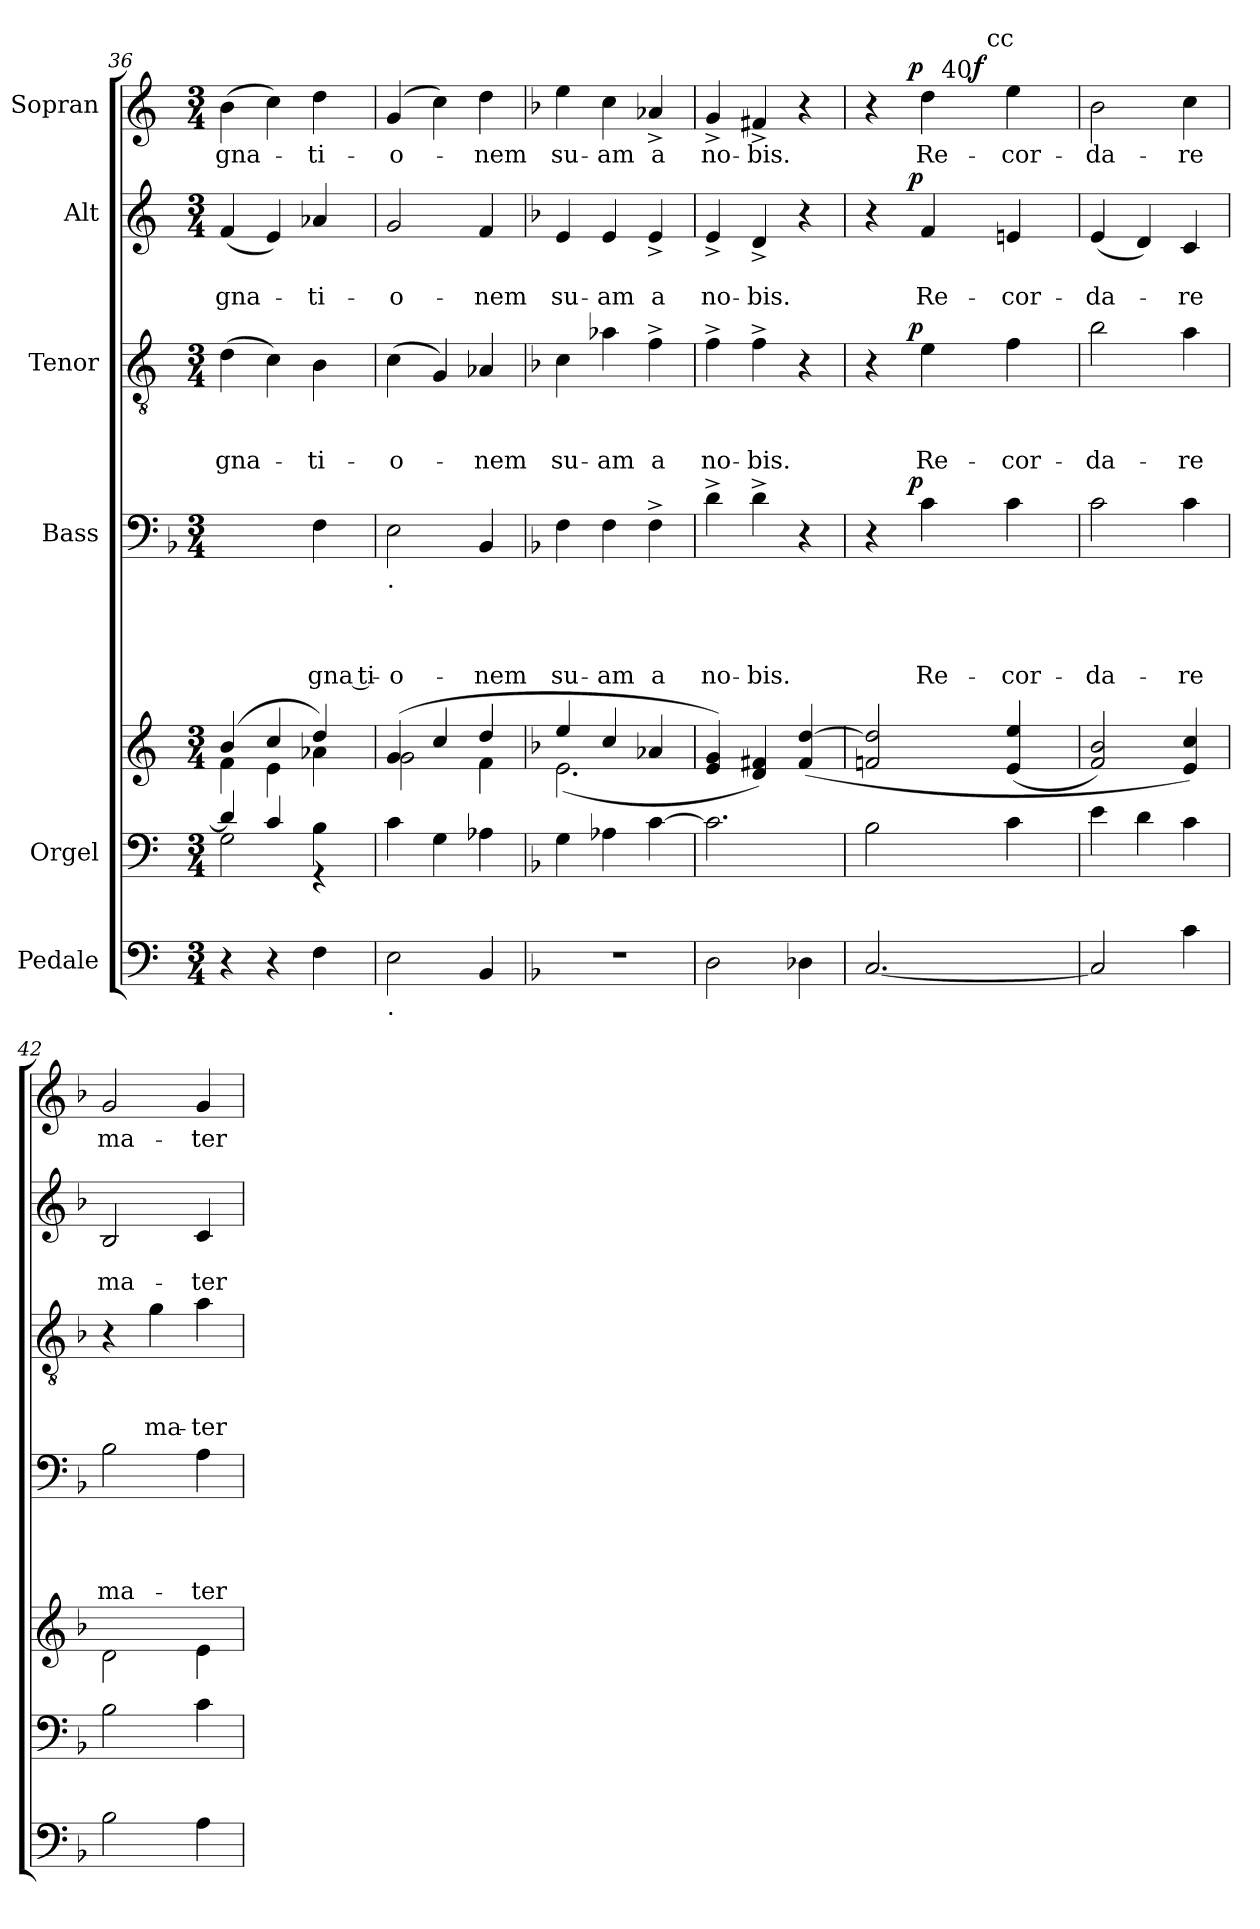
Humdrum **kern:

**kern	**kern	**kern	**kern	**text	**text	**text	**text	**dynam	**kern	**text	**text	**text	**dynam	**kern	**text	**text	**dynam	**kern	**text	**dynam
*part6	*part5	*part5	*part4	*part4	*part4	*part4	*part4	*part4	*part3	*part3	*part3	*part3	*part3	*part2	*part2	*part2	*part2	*part1	*part1	*part1
*staff7	*staff6	*staff5	*staff4	*staff4	*staff4	*staff4	*staff4	*staff4	*staff3	*staff3	*staff3	*staff3	*staff3	*staff2	*staff2	*staff2	*staff2	*staff1	*staff1	*staff1
*I"Pedale	*I"Orgel	*	*I"Bass	*	*	*	*	*	*I"Tenor	*	*	*	*	*I"Alt	*	*	*	*I"Sopran	*	*
*clefF4	*clefF4	*clefG2	*clefF4	*	*	*	*	*	*clefGv2	*	*	*	*	*clefG2	*	*	*	*clefG2	*	*
*k[]	*k[]	*k[]	*k[b-]	*	*	*	*	*	*k[]	*	*	*	*	*k[]	*	*	*	*k[]	*	*
*C:	*C:	*C:	*F:	*	*	*	*	*	*C:	*	*	*	*	*C:	*	*	*	*C:	*	*
*M3/4	*M3/4	*M3/4	*M3/4	*	*	*	*	*	*M3/4	*	*	*	*	*M3/4	*	*	*	*M3/4	*	*
=36	=36	=36	=36	=36	=36	=36	=36	=36	=36	=36	=36	=36	=36	=36	=36	=36	=36	=36	=36	=36
*	*^	*^	*	*	*	*	*	*	*	*	*	*	*	*	*	*	*	*	*	*
!	!	!	!	!	!	!	!	!	!	!	!	!	!	!LO:LY:b	!	!	!	!LO:LY:b	!	!	!LO:LY:b	!
4r	4d/]	2G\	(4b/	4f\	2ryy	.	.	.	.	.	(>4d\	.	.	-gna-	.	(<4f/	.	-gna-	.	(>4b\	-gna-	.
4r	4c/	.	4cc/	4e\	.	.	.	.	.	.	4c\)	.	.	.	.	4e/)	.	.	.	4cc\)	.	.
!	!	!	!	!	!	!	!	!	!LO:LY:b:rj	!	!	!	!	!LO:LY:b	!	!	!	!LO:LY:b	!	!	!LO:LY:b	!
4F\	4rGG	4B\	4dd/)	4a-X\	4F\	.	.	.	-gna ti-	.	4B\	.	.	-ti-	.	4a-X/	.	-ti-	.	4dd\	-ti-	.
*	*v	*v	*	*	*	*	*	*	*	*	*	*	*	*	*	*	*	*	*	*	*	*
!!LO:LB:g=z
=37	=37	=37	=37	=37	=37	=37	=37	=37	=37	=37	=37	=37	=37	=37	=37	=37	=37	=37	=37	=37	=37
*	*	*	*	*k[]	*	*	*	*	*	*	*	*	*	*	*	*	*	*	*	*	*
*	*	*	*	*C:	*	*	*	*	*	*	*	*	*	*	*	*	*	*	*	*	*
*	*^	*	*	*	*	*	*	*	*	*	*	*	*	*	*	*	*	*	*	*	*
!	!	!	!	!	!LO:TX:b:t=.	!	!	!	!	!	!	!	!	!	!	!	!	!	!	!	!	!
!	!LO:TX:b:t=.	!	!	!	!	!	!	!	!	!	!	!	!	!	!	!	!	!	!	!	!	!
!LO:TX:b:t=.	!	!	!	!	!	!	!	!	!	!	!	!	!	!	!	!	!	!	!	!	!	!
!	!	!	!	!	!	!	!	!	!LO:LY:b	!	!	!	!	!LO:LY:b	!	!	!	!LO:LY:b	!	!	!LO:LY:b	!
*	*v	*v	*	*	*	*	*	*	*	*	*	*	*	*	*	*	*	*	*	*	*	*
2E\	4c\	(4g/	2g\	2E\	.	.	.	-o-	.	(>4c\	.	.	-o-	.	2g/	.	-o-	.	(4g/	-o-	.
.	4G\	4cc/	.	.	.	.	.	.	.	4G/)	.	.	.	.	.	.	.	.	4cc\)	.	.
!	!	!	!	!	!	!	!	!LO:LY:b	!	!	!	!	!LO:LY:b	!	!	!	!LO:LY:b	!	!	!LO:LY:b	!
4BB/	4A-X\	4dd/	4f\	4BB/	.	.	.	-nem	.	4A-X/	.	.	-nem	.	4f/	.	-nem	.	4dd\	-nem	.
=38	=38	=38	=38	=38	=38	=38	=38	=38	=38	=38	=38	=38	=38	=38	=38	=38	=38	=38	=38	=38	=38
*k[b-]	*k[b-]	*k[b-]	*	*k[b-]	*	*	*	*	*	*k[b-]	*	*	*	*	*k[b-]	*	*	*	*k[b-]	*	*
*F:	*F:	*F:	*	*F:	*	*	*	*	*	*F:	*	*	*	*	*F:	*	*	*	*F:	*	*
!	!	!	!	!	!	!	!	!LO:LY:b	!	!	!	!	!LO:LY:b	!	!	!	!LO:LY:b	!	!	!LO:LY:b	!
2.r	4G\	4ee/	(<2.e\	4F\	.	.	.	su-	.	4c\	.	.	su-	.	4e/	.	su-	.	4ee\	su-	.
!	!	!	!	!	!	!	!	!LO:LY:b	!	!	!	!	!LO:LY:b	!	!	!	!LO:LY:b	!	!	!LO:LY:b	!
.	4A-X\	4cc/	.	4F\	.	.	.	-am	.	4a-X\	.	.	-am	.	4e/	.	-am	.	4cc\	-am	.
!	!	!	!	!	!	!	!	!LO:LY:b	!	!	!	!	!LO:LY:b	!	!	!	!LO:LY:b	!	!	!LO:LY:b	!
.	[>4c\	4a-X/	.	4F^>\	.	.	.	a	.	4f^>\	.	.	a	.	4e^</	.	a	.	4a-X^</	a	.
*	*	*v	*v	*	*	*	*	*	*	*	*	*	*	*	*	*	*	*	*	*	*
=39	=39	=39	=39	=39	=39	=39	=39	=39	=39	=39	=39	=39	=39	=39	=39	=39	=39	=39	=39	=39
!	!	!	!	!	!	!	!LO:LY:b	!	!	!	!	!LO:LY:b	!	!	!	!LO:LY:b	!	!	!LO:LY:b	!
2D\	2.c\]	4e/ 4g/)	4d^>\	.	.	.	no-	.	4f^>\	.	.	no-	.	4e^</	.	no-	.	4g^</	no-	.
!	!	!	!	!	!	!	!LO:LY:b	!	!	!	!	!LO:LY:b	!	!	!	!LO:LY:b	!	!	!LO:LY:b	!
.	.	4d/ 4f#X/)	4d^>\	.	.	.	-bis.	.	4f^>\	.	.	-bis.	.	4d^</	.	-bis.	.	4f#X^</	-bis.	.
4D-X\	.	(4f#/ [>4dd/	4r	.	.	.	.	.	4r	.	.	.	.	4r	.	.	.	4r	.	.
=40	=40	=40	=40	=40	=40	=40	=40	=40	=40	=40	=40	=40	=40	=40	=40	=40	=40	=40	=40	=40
*	*	*	*^	*	*	*	*	*	*^	*	*	*	*	*^	*	*	*	*^	*	*
*	*	*	*	*	*	*	*	*	*	*	*	*	*	*	*	*	*	*	*	*	*	*^	*	*
*	*	*	*	*	*	*	*	*	*	*	*	*	*	*	*	*	*	*	*	*	*	*	*^	*	*
*	*	*	*	*	*	*	*	*	*	*	*	*	*	*	*	*	*	*	*	*	*	*	*	*^	*	*
[<2.C/	2B-\	2fn/ 2dd/]	4r	8..ryy	.	.	.	.	.	4r	8..ryy	.	.	.	.	4r	8..ryy	.	.	.	4r	8..ryy	4ryy	4ryy	4..ryy	.	.
!	!	!	!	!	!	!	!	!	!LO:DY:a	!	!	!	!	!	!LO:DY:a	!	!	!	!	!LO:DY:a	!	!	!	!	!	!	!LO:DY:a
.	.	.	.	2ryy	.	.	.	.	p	.	2ryy	.	.	.	p	.	2ryy	.	.	p	.	2ryy	.	.	.	.	p
!	!	!	!	!	!	!	!	!LO:LY:b	!	!	!	!	!	!LO:LY:b	!	!	!	!	!LO:LY:b	!	!	!	!	!	!	!LO:LY:b	!
.	.	.	4c\	.	.	.	.	Re-	.	4e\	.	.	.	Re-	.	4f/	.	.	Re-	.	4dd\	.	8ryy	16ryy	.	Re-	.
!	!	!	!	!	!	!	!	!	!	!	!	!	!	!	!	!	!	!	!	!	!	!	!	!LO:TX:a:t=40	!	!	!
.	.	.	.	.	.	.	.	.	.	.	.	.	.	.	.	.	.	.	.	.	.	.	.	4..ryy	.	.	.
.	.	.	.	.	.	.	.	.	.	.	.	.	.	.	.	.	.	.	.	.	.	.	32ryy	.	.	.	.
!	!	!	!	!	!	!	!	!	!	!	!	!	!	!	!	!	!	!	!	!	!	!	!	!	!	!	!LO:DY:a
.	.	.	.	.	.	.	.	.	.	.	.	.	.	.	.	.	.	.	.	.	.	.	4ryy	.	.	.	f
!	!	!	!	!	!	!	!	!	!	!	!	!	!	!	!	!	!	!	!	!	!	!	!	!	!LO:TX:a:t=cc	!	!
.	.	.	.	.	.	.	.	.	.	.	.	.	.	.	.	.	.	.	.	.	.	.	.	.	4ryy	.	.
!	!	!	!	!	!	!	!	!LO:LY:b	!	!	!	!	!	!LO:LY:b	!	!	!	!	!LO:LY:b	!	!	!	!	!	!	!LO:LY:b	!
.	4c\	(<4e/ 4ee/	4c\	.	.	.	.	-cor-	.	4f\	.	.	.	-cor-	.	4en/	.	.	-cor-	.	4ee\	.	.	.	.	-cor-	.
.	.	.	.	.	.	.	.	.	.	.	.	.	.	.	.	.	.	.	.	.	.	.	16.ryy	.	.	.	.
.	.	.	.	.	.	.	.	.	.	.	.	.	.	.	.	.	.	.	.	.	.	.	.	.	16ryy	.	.
.	.	.	.	32ryy	.	.	.	.	.	.	32ryy	.	.	.	.	.	32ryy	.	.	.	.	32ryy	.	.	.	.	.
=41	=41	=41	=41	=41	=41	=41	=41	=41	=41	=41	=41	=41	=41	=41	=41	=41	=41	=41	=41	=41	=41	=41	=41	=41	=41	=41	=41
!	!	!	!	!	!	!	!	!LO:LY:b	!	!	!	!	!	!LO:LY:b	!	!	!	!	!LO:LY:b	!	!	!	!	!	!	!LO:LY:b	!
*	*	*	*v	*v	*	*	*	*	*	*	*	*	*	*	*	*v	*v	*	*	*	*v	*v	*v	*v	*v	*	*
*	*	*	*	*	*	*	*	*	*v	*v	*	*	*	*	*	*	*	*	*	*	*
2C/]	4e\	2f/ 2b-/)	2c\	.	.	.	-da-	.	2b-\	.	.	-da-	.	(<4e/	.	-da-	.	2b-\	-da-	.
.	4d\	.	.	.	.	.	.	.	.	.	.	.	.	4d/)	.	.	.	.	.	.
!	!	!	!	!	!	!	!LO:LY:b	!	!	!	!	!LO:LY:b	!	!	!	!LO:LY:b	!	!	!LO:LY:b	!
4c\	4c\	4e/ 4cc/)	4c\	.	.	.	-re	.	4a\	.	.	-re	.	4c/	.	-re	.	4cc\	-re	.
=42	=42	=42	=42	=42	=42	=42	=42	=42	=42	=42	=42	=42	=42	=42	=42	=42	=42	=42	=42	=42
!	!	!	!	!	!	!	!LO:LY:b	!	!	!	!	!	!	!	!	!LO:LY:b	!	!	!LO:LY:b	!
2B-\	2B-\	2d\	2B-\	.	.	.	ma-	.	4r	.	.	.	.	2B-/	.	ma-	.	2g/	ma-	.
!	!	!	!	!	!	!	!	!	!	!	!	!LO:LY:b	!	!	!	!	!	!	!	!
.	.	.	.	.	.	.	.	.	4g\	.	.	ma-	.	.	.	.	.	.	.	.
!	!	!	!	!	!	!	!LO:LY:b	!	!	!	!	!LO:LY:b	!	!	!	!LO:LY:b	!	!	!LO:LY:b	!
4A\	4c\	4e\	4A\	.	.	.	-ter	.	4a\	.	.	-ter	.	4c/	.	-ter	.	4g/	-ter	.
=	=	=	=	=	=	=	=	=	=	=	=	=	=	=	=	=	=	=	=	=
*-	*-	*-	*-	*-	*-	*-	*-	*-	*-	*-	*-	*-	*-	*-	*-	*-	*-	*-	*-	*-
